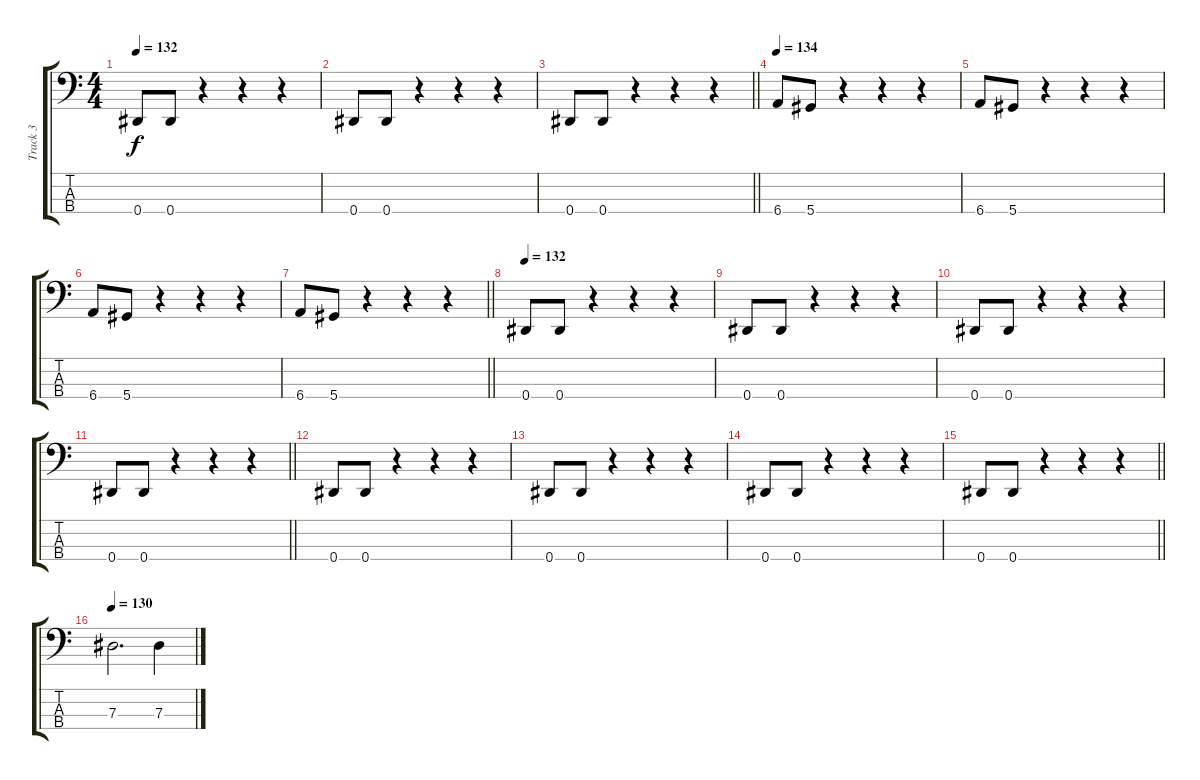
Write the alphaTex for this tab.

\track ("Track 3" "Track 3") {instrument electricbasspick}
\staff {score tabs}
\tuning (Gb2 Db2 Ab1 Eb1) {hide}
\ts (4 4)
\tempo 132
\clef f4
\ks c
0.4.8{dy f} 0.4.8 r.4 r.4 r.4 |
0.4.8 0.4.8 r.4 r.4 r.4 |
\barLineRight lightlight
0.4.8 0.4.8 r.4 r.4 r.4 |
\section ("" "")
\tempo 134
6.4.8 5.4.8 r.4 r.4 r.4 |
6.4.8 5.4.8 r.4 r.4 r.4 |
6.4.8 5.4.8 r.4 r.4 r.4 |
\barLineRight lightlight
6.4.8 5.4.8 r.4 r.4 r.4 |
\section ("" "")
\tempo 132
0.4.8 0.4.8 r.4 r.4 r.4 |
0.4.8 0.4.8 r.4 r.4 r.4 |
0.4.8 0.4.8 r.4 r.4 r.4 |
\barLineRight lightlight
0.4.8 0.4.8 r.4 r.4 r.4 |
\section ("" "")
0.4.8 0.4.8 r.4 r.4 r.4 |
0.4.8 0.4.8 r.4 r.4 r.4 |
0.4.8 0.4.8 r.4 r.4 r.4 |
\barLineRight lightlight
0.4.8 0.4.8 r.4 r.4 r.4 |
\section ("" "")
\tempo 130
7.3.2{d} 7.3.4
